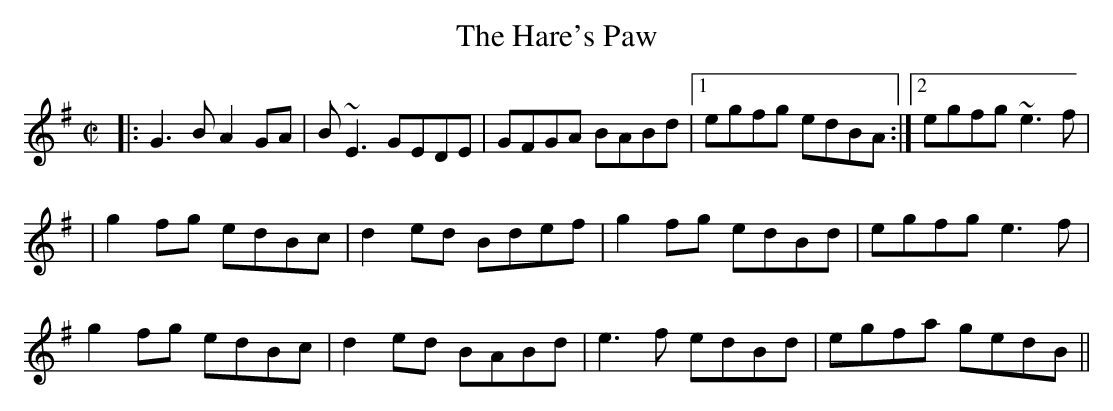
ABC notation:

X:1
T:Hare's Paw, The
M:C|
K:Gmaj
|: G3B A2GA | B~E3 GEDE | GFGA BABd |1 egfg edBA :|2 egfg ~e3f|
| g2fg edBc | d2ed Bdef | g2fg edBd | egfg e3f |
g2fg edBc | d2ed BABd | e3f edBd | egfa gedB ||
